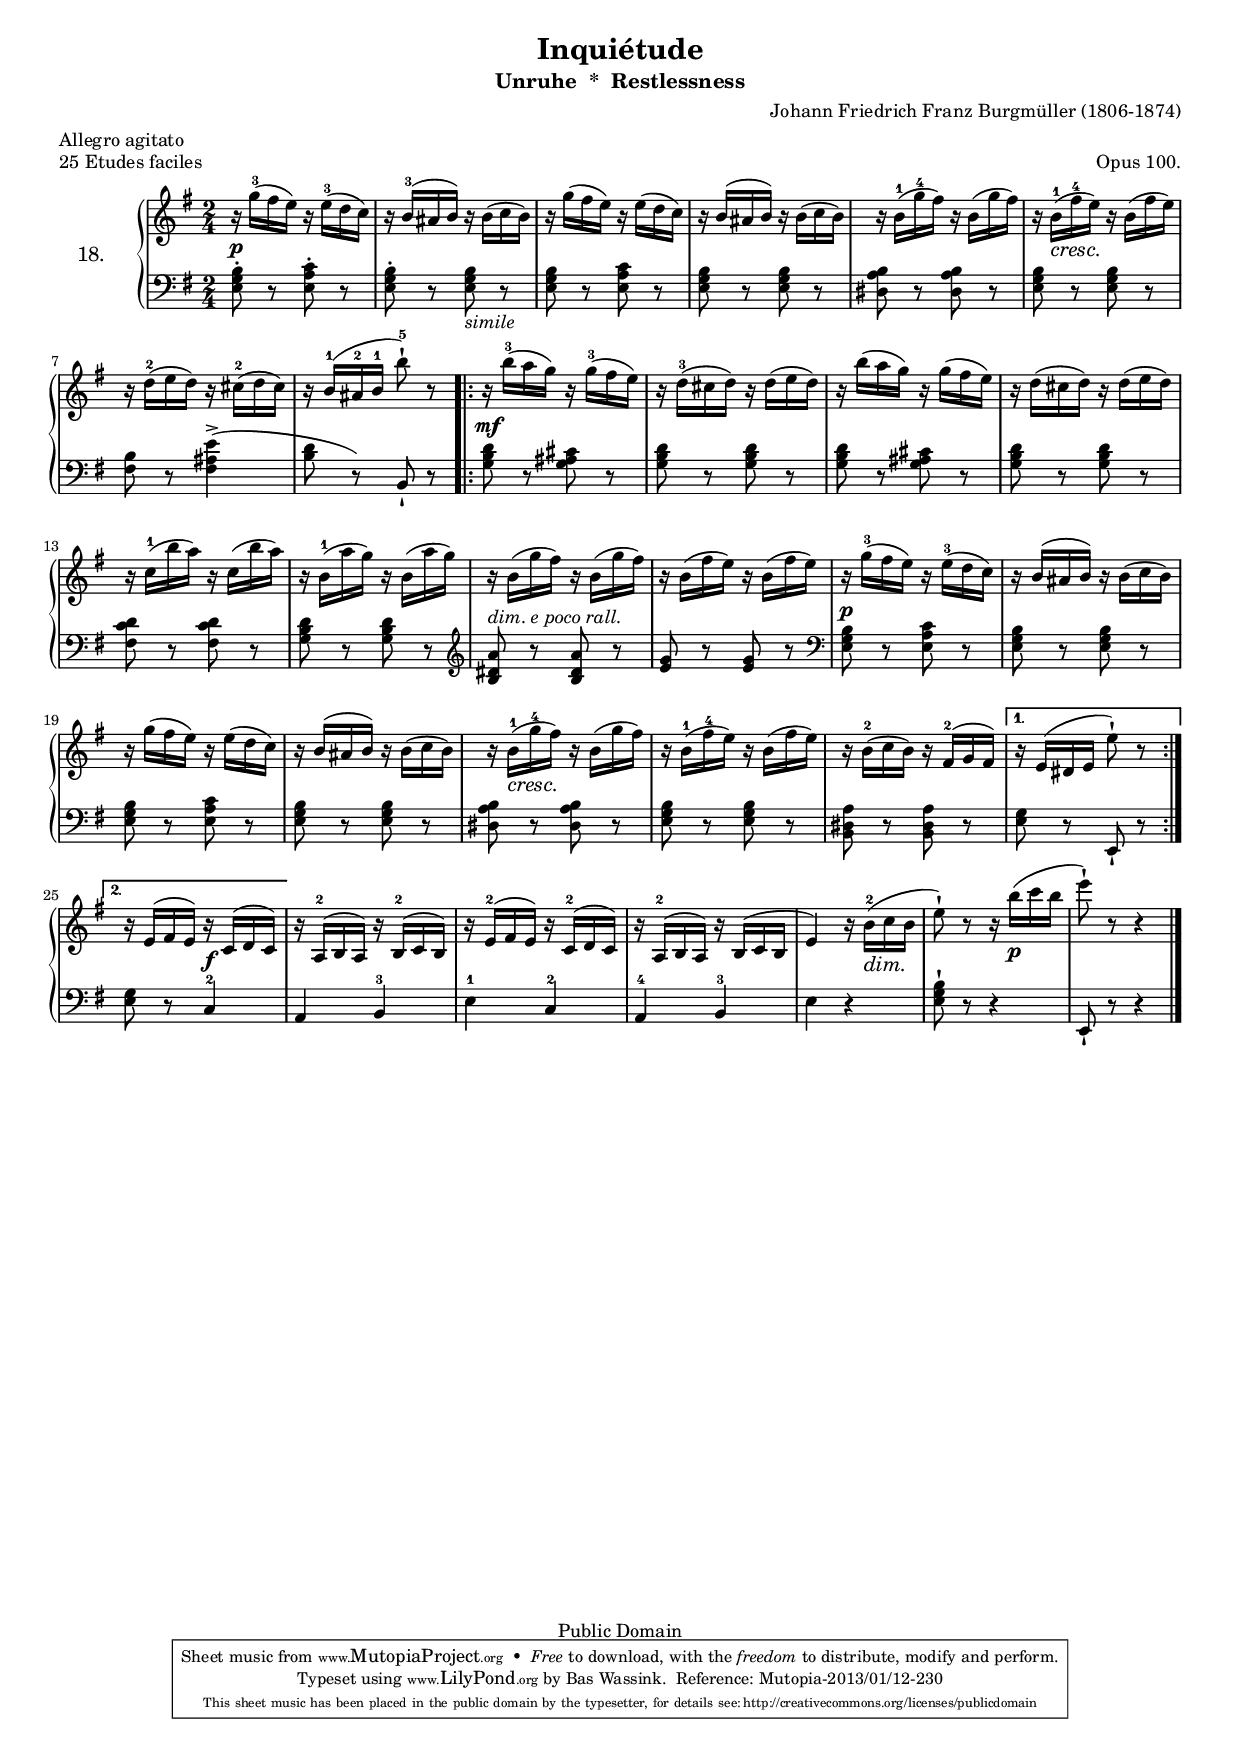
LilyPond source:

\version "2.16.0"
#(set-global-staff-size 16)
\include "nederlands.ly"
\header {
  title             = "Inquiétude"
  subtitle          = "Unruhe  *  Restlessness"
  composer          = "Johann Friedrich Franz Burgmüller (1806-1874)"
  piece             = "25 Etudes faciles"
  opus              = "Opus 100."
  meter             = "Allegro agitato"
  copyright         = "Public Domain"
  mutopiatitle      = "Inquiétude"
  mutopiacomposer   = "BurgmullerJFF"
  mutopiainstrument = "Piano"
  date              = "19th Century"
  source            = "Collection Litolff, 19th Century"
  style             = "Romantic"
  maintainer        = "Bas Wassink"
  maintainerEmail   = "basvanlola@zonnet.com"

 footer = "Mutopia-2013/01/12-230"
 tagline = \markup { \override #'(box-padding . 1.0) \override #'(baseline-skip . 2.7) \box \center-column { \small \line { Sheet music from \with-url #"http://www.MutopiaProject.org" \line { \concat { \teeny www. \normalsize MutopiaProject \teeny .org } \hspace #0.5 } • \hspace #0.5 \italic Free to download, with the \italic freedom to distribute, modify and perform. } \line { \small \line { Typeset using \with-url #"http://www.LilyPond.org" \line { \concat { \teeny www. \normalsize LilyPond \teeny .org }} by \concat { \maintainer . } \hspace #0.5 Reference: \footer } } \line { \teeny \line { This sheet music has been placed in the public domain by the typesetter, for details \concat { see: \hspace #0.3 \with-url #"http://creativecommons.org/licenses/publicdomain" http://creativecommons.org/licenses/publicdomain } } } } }
}

Global =  {\key e\minor \time 2/4}

VoiceI =  \relative c''' {
  \stemNeutral \slurUp \tieNeutral
  r16 g-3 ( fis  e) r e-3 ( d  c)
  r b-3 ( ais  b) r b ( c  b)
  r g' ( fis  e) r e ( d  c)
  r b ( ais  b) r b ( c  b)
  
  r b-1 ( g'-4  fis) r b, ( g'  fis)
  r b,-1_\cresc ( fis'-4\! e) r b ( fis'  e)
  r d-2 ( e  d) r cis-2 ( d  cis)
  r b-1 ( ais-2 b-1  b'8)-|-5 r

  \repeat volta 2 {
  
  r16 b-3 ( a  g) r g-3 ( fis  e)
  r d-3 ( cis  d) r d( e  d)
  r b' ( a  g) r g ( fis  e)
  r d ( cis  d) r d ( e  d)
  
  r c-1 ( b'  a) r c, ( b'  a)
  r b,-1 ( a'  g) r b, ( a'  g)
  r b, ( g'  fis) r b, ( g'  fis)
  r b, ( fis'  e) r b ( fis'  e)
  
  r g-3 ( fis  e) r e-3 ( d  c)
  r b ( ais  b) r b ( c  b)
  r g' ( fis  e) r e ( d  c)
  r b ( ais  b) r b ( c  b)
  
  r b-1_\cresc ( g'-4\! fis) r b, ( g'  fis)
  r b,-1 ( fis'-4 e) r b ( fis'  e)
  r b-2 ( c  b) r fis-2 ( g  fis)
  }
  
  \alternative {
    {r e ( dis e  e'8)-| r}
    {r16 e, ( fis  e) r c ( d  c)}
  }
  
  r16 a-2 ( b  a) r b-2 ( c  b)
  r e-2 ( fis  e) r c-2 ( d  c)
  r a-2 ( b  a) r b ( c b
   e4) r16 b'-2\dim ( c\! b
  
   e8)-| r r16 b'_\p ( c b
   e8)-| r r4
  \bar "|."
  }

VoiceII =  \relative c {
  \stemNeutral \slurNeutral \tieNeutral
  <e g b>8^\p-. r <e a c>-. r
  <e g b>-. r <e g b>_ \markup{\italic "simile"} r
  <e g b> r <e a c> r
  <e g b> r <e g b> r
  
  <dis a' b> r <dis a' b> r
  <e g b> r <e g b> r
  <fis b> r
  <fis  ais e'>4->(
  <b d>8 r) b,-| r
  
  {
  \revert TextScript  #'direction
  \revert Script  #'direction
} <g' b d>^\mf r <g ais cis> r
  <g b d> r <g b d> r
  <g b d> r <g ais cis> r
  <g b d> r <g b d> r
  
  <fis c' d> r <fis c' d> r
  <g b d> r <g b d> r
  \clef treble <b dis a'>^ \markup{\italic "dim. e poco rall."} r <b dis a'> r
  <e g> r <e g> r
  
  \clef bass <e, g b>^\p r <e a c> r
  <e g b> r <e g b> r
  < e g b> r <e a c> r
  <e g b> r <e g b> r
  
  <dis a' b> r <dis a' b> r
  <e g b> r <e g b> r
  <b dis a'> r <b dis a'> r
  
    <e g> r e,-| r
    <e' g> r c4-2^\f
  
  a4 b-3
  e-1 c-2
  a-4 b-3
  e r
  
  <e g b>8-| r r4
  e,8-| r r4
  }

\score { {
\context PianoStaff <<
  \set PianoStaff.midiInstrument = "acoustic grand"
  \set PianoStaff.instrumentName = \markup{\large "18."}
  \context Staff = "up" <<
    \Global \clef treble
    \context Voice=VcI \VoiceI
  >>
  \context Staff = "down" <<
    \Global \clef bass
    \context Voice=VcII \VoiceII
  >>
>>
}
\layout {}

  \midi {
    \tempo 4 = 138
    }


}

